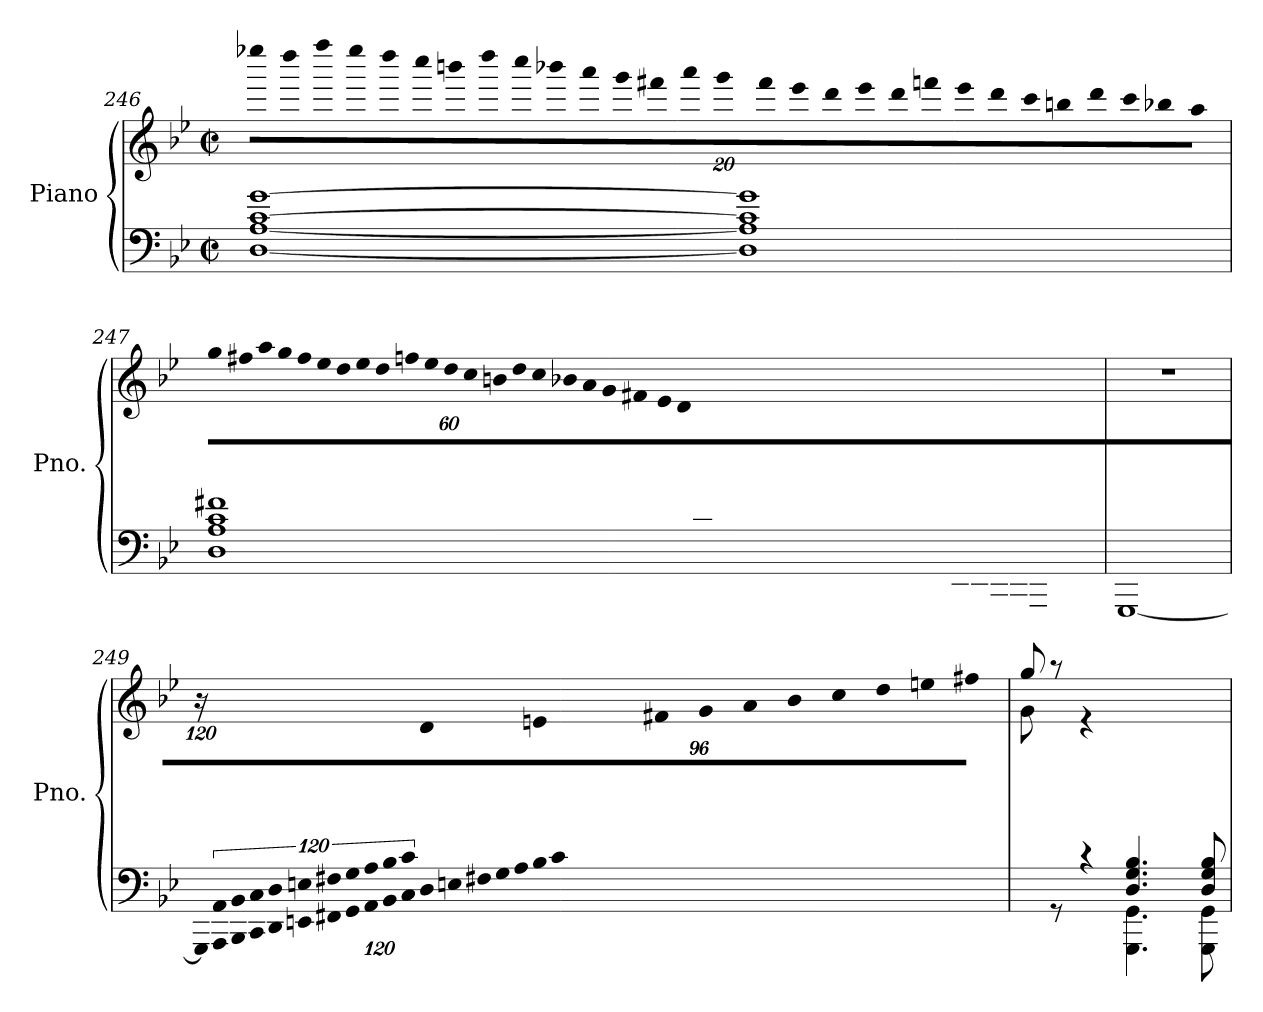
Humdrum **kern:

**kern	**kern
*part1	*part1
*staff2	*staff1
*I"Piano	*
*I'Pno.	*
*clefF4	*clefG2
*k[b-e-]	*k[b-e-]
*M2/2	*M2/2
*met(c|)	*met(c|)
*MM200	*MM200
*	*Xbrackettup
=246	=246
!	!LO:N:vis=8
[1D [1A [1c [1g	160%11eeee-X\L
!	!LO:N:vis=8
.	160%11dddd\
!	!LO:N:vis=8
.	160%11ffff\
!	!LO:N:vis=8
.	160%11eeee-\
!	!LO:N:vis=8
.	160%11dddd\
!	!LO:N:vis=8
.	160%11cccc\
!	!LO:N:vis=8
.	160%11bbbn\
!	!LO:N:vis=8
.	160%11dddd\
!	!LO:N:vis=8
.	160%11cccc\
!	!LO:N:vis=8
.	160%11bbb-X\
!	!LO:N:vis=8
.	160%11aaa\
!	!LO:N:vis=8
.	160%11ggg\
!	!LO:N:vis=8
.	160%11fff#X\
!	!LO:N:vis=8
.	160%11aaa\
!	!LO:N:vis=8
.	160%11ggg\
1D] 1A] 1c] 1g]	.
!	!LO:N:vis=8
.	160%11fff#\
!	!LO:N:vis=8
.	160%11eee-\
!	!LO:N:vis=8
.	160%11ddd\
!	!LO:N:vis=8
.	160%11eee-\
!	!LO:N:vis=8
.	160%11ddd\
!	!LO:N:vis=8
.	160%11fffn\
!	!LO:N:vis=8
.	160%11eee-\
!	!LO:N:vis=8
.	160%11ddd\
!	!LO:N:vis=8
.	160%11ccc\
!	!LO:N:vis=8
.	160%11bbn\
!	!LO:N:vis=8
.	160%11ddd\
!	!LO:N:vis=8
.	160%11ccc\
!	!LO:N:vis=8
.	160%11bb-X\
!	!LO:N:vis=8
.	160%11aa\J
.	160ryy
!!LO:LB:g=z
=247	=247
*	*MM160
*^	*
!	!	!LO:N:vis=16
480%539ryy	1D 1A 1c 1f#X	960%49gg\LL
!	!	!LO:N:vis=16
.	.	960%49ff#X\
!	!	!LO:N:vis=16
.	.	960%49aa\
!	!	!LO:N:vis=16
.	.	960%49gg\
!	!	!LO:N:vis=16
.	.	960%49ff#\
!	!	!LO:N:vis=16
.	.	960%49ee-\
!	!	!LO:N:vis=16
.	.	960%49dd\
!	!	!LO:N:vis=16
.	.	960%49ee-\
!	!	!LO:N:vis=16
.	.	960%49dd\
!	!	!LO:N:vis=16
.	.	960%49ffn\
!	!	!LO:N:vis=16
.	.	960%49ee-\
!	!	!LO:N:vis=16
.	.	960%49dd\
!	!	!LO:N:vis=16
.	.	960%49cc\
!	!	!LO:N:vis=16
.	.	960%49bn\
!	!	!LO:N:vis=16
.	.	960%49dd\
!	!	!LO:N:vis=16
.	.	960%49cc\
!	!	!LO:N:vis=16
.	.	960%49b-X\
!	!	!LO:N:vis=16
.	.	960%49a\
!	!	!LO:N:vis=16
.	.	960%49g\
!	!	!LO:N:vis=16
.	.	960%49f#X\
.	1ryy	.
!	!	!LO:N:vis=16
.	.	960%49e-\
!	!	!LO:N:vis=16
.	.	960%49d\
!LO:N:vis=16	!	!
960%49c/	.	480%421ryy
!LO:N:vis=16	!	!
960%49B-/	.	.
!LO:N:vis=16	!	!
960%49A/	.	.
!LO:N:vis=16	!	!
960%49G/	.	.
!LO:N:vis=16	!	!
960%49F#X/	.	.
!LO:N:vis=16	!	!
960%49E-/	.	.
!LO:N:vis=16	!	!
960%49D/	.	.
!LO:N:vis=16	!	!
960%49C/	.	.
!LO:N:vis=16	!	!
960%49BB-/	.	.
!LO:N:vis=16	!	!
960%49AA/	.	.
!LO:N:vis=16	!	!
960%49GG/	.	.
!LO:N:vis=16	!	!
960%49FF#X/	.	.
!LO:N:vis=16	!	!
960%49EE-/	.	.
!LO:N:vis=16	!	!
960%49DD/	.	.
!LO:N:vis=16	!	!
960%49CC/	.	.
!LO:N:vis=16	!	!
960%49BBB-/	.	.
!LO:N:vis=16	!	!
960%49AAA/JJ	.	.
160.ryy	.	.
*v	*v	*
!!LO:LB:g=z
=248	=248
[1GGG	1r
=249	=249
*^	*
*	*Xbrackettup	*
!	!LO:N:vis=16	!LO:N:vis=16
*	*	*^
1920%91ryy	1920%91GGG\LL]	1920%91r	320%273ryy
!LO:N:vis=16	!LO:N:vis=16	!	!
1920%91AA/LL	1920%91AAA\	192%91ryy	.
!LO:N:vis=16	!LO:N:vis=16	!	!
1920%91BB-/	1920%91BBB-\	.	.
!LO:N:vis=16	!LO:N:vis=16	!	!
1920%91C/	1920%91CC\	.	.
!LO:N:vis=16	!LO:N:vis=16	!	!
1920%91D/	1920%91DD\	.	.
!LO:N:vis=16	!LO:N:vis=16	!	!
1920%91En/	1920%91EEn\	.	.
!LO:N:vis=16	!LO:N:vis=16	!	!
1920%91F#X/	1920%91FF#X\	.	.
!LO:N:vis=16	!LO:N:vis=16	!	!
1920%91G/	1920%91GG\	.	.
!LO:N:vis=16	!LO:N:vis=16	!	!
1920%91A/	1920%91AA\	.	.
!LO:N:vis=16	!LO:N:vis=16	!	!
1920%91B-/	1920%91BB-\	.	.
!LO:N:vis=16	!LO:N:vis=16	!	!
1920%91c/	1920%91C\	.	.
!	!LO:N:vis=16	!LO:N:vis=16	!
640%91ryy	1920%91D\	1920%91d/	.
!	!LO:N:vis=16	!LO:N:vis=16	!
.	1920%91En\	1920%91en/	.
!	!LO:N:vis=16	!LO:N:vis=16	!
.	1920%91F#X\	1920%91f#X/	.
!	!LO:N:vis=16	!LO:N:vis=16	!
1920%637ryy	1920%91G\	1920%91g/	.
!	!LO:N:vis=16	!LO:N:vis=16	!
.	1920%91A\	1920%91a/	.
!	!LO:N:vis=16	!LO:N:vis=16	!
.	1920%91B-\	1920%91b-/	.
!	!LO:N:vis=16	!LO:N:vis=16	!
.	1920%91c\	1920%91cc/	.
!	!	!LO:N:vis=16	!LO:N:vis=16
.	640%91ryy	1920%91dd/	1920%91d\
!	!	!LO:N:vis=16	!LO:N:vis=16
.	.	1920%91een/	1920%91en\
!	!	!LO:N:vis=16	!LO:N:vis=16
.	.	1920%91ff#X/JJ	1920%91f#X\JJ
=250	=250	=250	=250
*	*	*MM80	*
2ryy	8ryy	8gg/	8g\
.	8rGG	8raa	2ryy
.	4rc	4re	.
4.D/ 4.G/ 4.B-/	4.GGG\ 4.GG\	2ryy	.
.	.	.	4.ryy
8D/ 8G/ 8B-/	8GGG\ 8GG\	.	.
*v	*v	*	*
*	*v	*v
=	=
*-	*-
